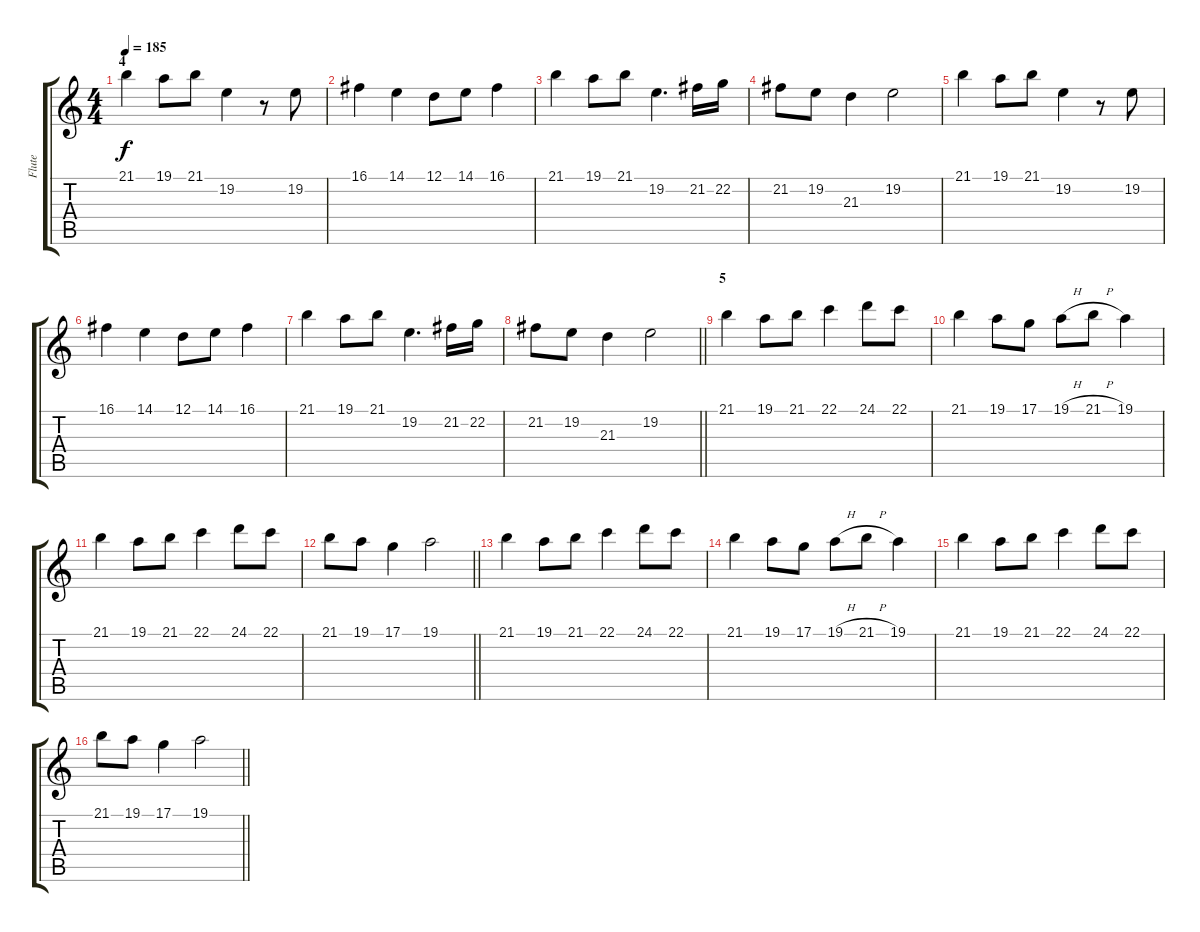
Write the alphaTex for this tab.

\track ("Flute" "Flute") {instrument piccolo}
\staff {score tabs}
\tuning (D4 A3 F3 C3 G2 D2) {hide}
\ts (4 4)
\section ("" "4")
\tempo 185
\clef g2
\ks c
21.1.4{dy f} 19.1.8 21.1.8 19.2.4 r.8 19.2.8 |
16.1.4 14.1.4 12.1.8 14.1.8 16.1.4 |
21.1.4 19.1.8 21.1.8 19.2.4{d} 21.2.16 22.2.16 |
21.2.8 19.2.8 21.3.4 19.2.2 |
21.1.4 19.1.8 21.1.8 19.2.4 r.8 19.2.8 |
16.1.4 14.1.4 12.1.8 14.1.8 16.1.4 |
21.1.4 19.1.8 21.1.8 19.2.4{d} 21.2.16 22.2.16 |
\barLineRight lightlight
21.2.8 19.2.8 21.3.4 19.2.2 |
\section ("" "5")
21.1.4 19.1.8 21.1.8 22.1.4 24.1.8 22.1.8 |
21.1.4 19.1.8 17.1.8 19.1{h}.8 21.1{h}.8 19.1.4 |
21.1.4 19.1.8 21.1.8 22.1.4 24.1.8 22.1.8 |
\barLineRight lightlight
21.1.8 19.1.8 17.1.4 19.1.2 |
\section ("" "")
21.1.4 19.1.8 21.1.8 22.1.4 24.1.8 22.1.8 |
21.1.4 19.1.8 17.1.8 19.1{h}.8 21.1{h}.8 19.1.4 |
21.1.4 19.1.8 21.1.8 22.1.4 24.1.8 22.1.8 |
\barLineRight lightlight
21.1.8 19.1.8 17.1.4 19.1.2
